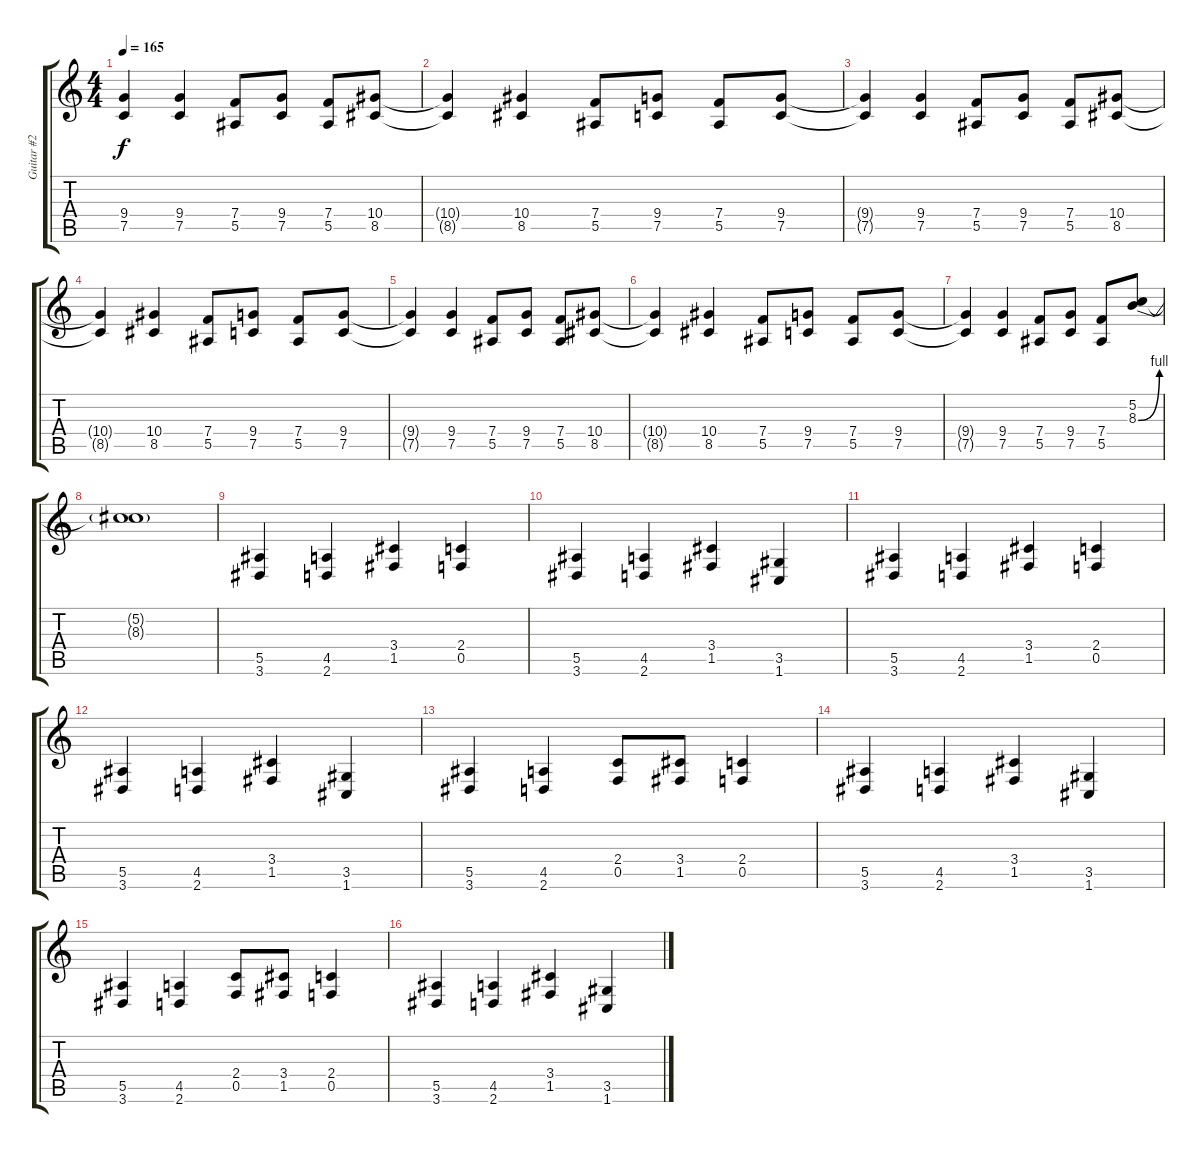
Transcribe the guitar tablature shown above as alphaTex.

\track ("Guitar #2" "Guitar #2") {instrument distortionguitar}
\staff {score tabs}
\tuning (C4 G3 Eb3 Bb2 F2 C2) {hide}
\ts (4 4)
\tempo 165
\clef g2
\ks c
(9.4 7.5).4{dy f} (9.4 7.5).4 (7.4 5.5).8 (9.4 7.5).8 (7.4 5.5).8 (10.4 8.5).8 |
(10.4{t} 8.5{t}).4 (10.4 8.5).4 (7.4 5.5).8 (9.4 7.5).8 (7.4 5.5).8 (9.4 7.5).8 |
(9.4{t} 7.5{t}).4 (9.4 7.5).4 (7.4 5.5).8 (9.4 7.5).8 (7.4 5.5).8 (10.4 8.5).8 |
(10.4{t} 8.5{t}).4 (10.4 8.5).4 (7.4 5.5).8 (9.4 7.5).8 (7.4 5.5).8 (9.4 7.5).8 |
(9.4{t} 7.5{t}).4 (9.4 7.5).4 (7.4 5.5).8 (9.4 7.5).8 (7.4 5.5).8 (10.4 8.5).8 |
(10.4{t} 8.5{t}).4 (10.4 8.5).4 (7.4 5.5).8 (9.4 7.5).8 (7.4 5.5).8 (9.4 7.5).8 |
(9.4{t} 7.5{t}).4 (9.4 7.5).4 (7.4 5.5).8 (9.4 7.5).8 (7.4 5.5).8 (5.2 8.3{be (bend 0 0 60 4)}).8 |
(5.2{t} 8.3{t}).1 |
(5.5 3.6).4 (4.5 2.6).4 (3.4 1.5).4 (2.4 0.5).4 |
(5.5 3.6).4 (4.5 2.6).4 (3.4 1.5).4 (3.5 1.6).4 |
(5.5 3.6).4 (4.5 2.6).4 (3.4 1.5).4 (2.4 0.5).4 |
(5.5 3.6).4 (4.5 2.6).4 (3.4 1.5).4 (3.5 1.6).4 |
(5.5 3.6).4 (4.5 2.6).4 (2.4 0.5).8 (3.4 1.5).8 (2.4 0.5).4 |
(5.5 3.6).4 (4.5 2.6).4 (3.4 1.5).4 (3.5 1.6).4 |
(5.5 3.6).4 (4.5 2.6).4 (2.4 0.5).8 (3.4 1.5).8 (2.4 0.5).4 |
(5.5 3.6).4 (4.5 2.6).4 (3.4 1.5).4 (3.5 1.6).4
